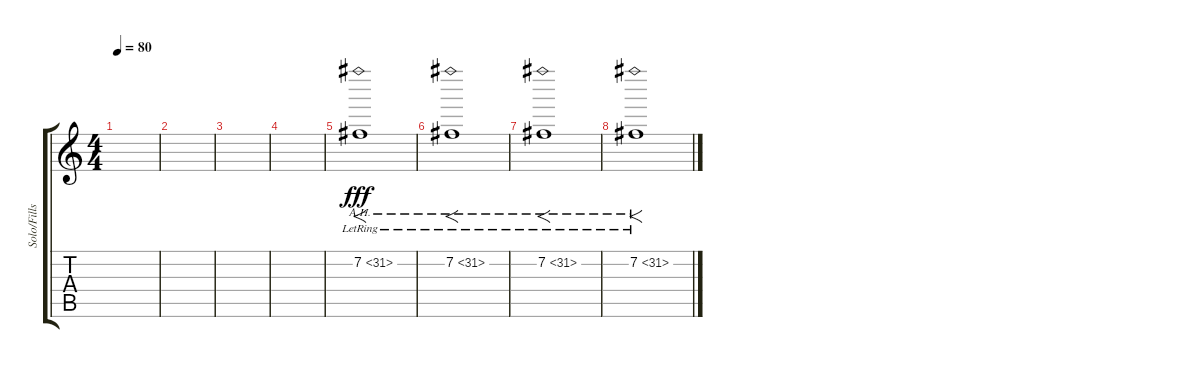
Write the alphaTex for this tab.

\track ("Solo/Fills" "Solo/Fills") {instrument distortionguitar}
\staff {score tabs}
\tuning (E4 B3 G3 D3 A2 E2) {hide}
\ts (4 4)
\tempo 80
\clef g2
\ks c
|
|
|
|
7.2{ah 24 lr}.1{f dy fff} |
7.2{ah 24 lr}.1{f} |
7.2{ah 24 lr}.1{f} |
7.2{ah 24 lr}.1{f}
